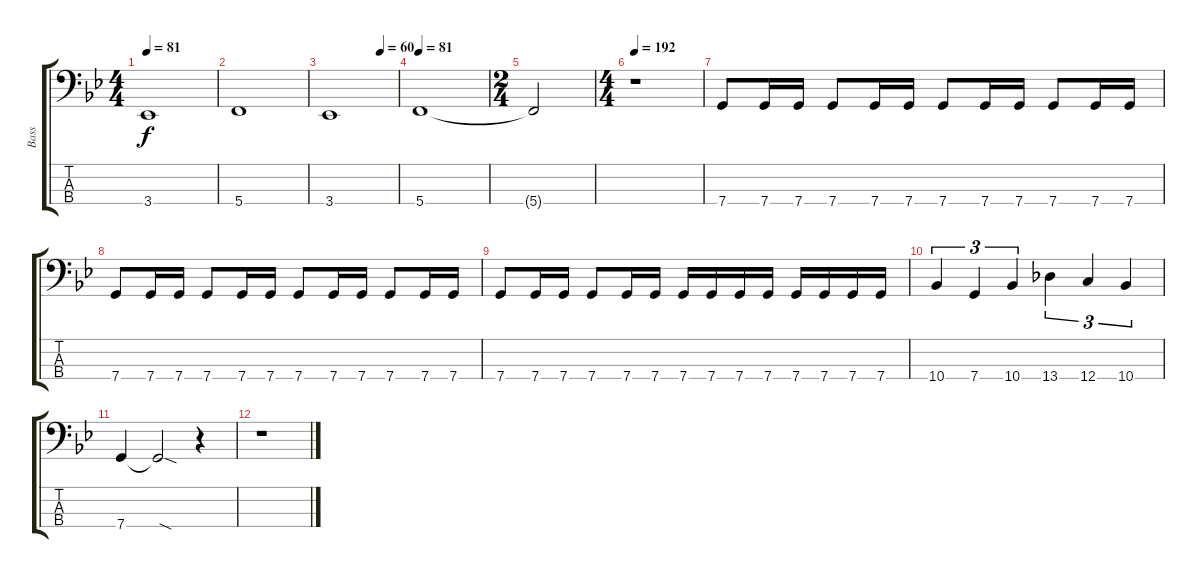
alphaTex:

\track ("Bass" "Bass") {instrument electricbasspick}
\staff {score tabs}
\tuning (F2 C2 G1 C1) {hide}
\ts (4 4)
\tempo 81
\clef f4
\ks gminor
3.4.1{dy f} |
5.4.1 |
\tempo (60 0.75)
3.4.1 |
\tempo 81
5.4.1 |
\ts (2 4)
5.4{t}.2 |
\ts (4 4)
\tempo 192
r.1 |
7.4.8 7.4.16 7.4.16 7.4.8 7.4.16 7.4.16 7.4.8 7.4.16 7.4.16 7.4.8 7.4.16 7.4.16 |
7.4.8 7.4.16 7.4.16 7.4.8 7.4.16 7.4.16 7.4.8 7.4.16 7.4.16 7.4.8 7.4.16 7.4.16 |
7.4.8 7.4.16 7.4.16 7.4.8 7.4.16 7.4.16 7.4.16 7.4.16 7.4.16 7.4.16 7.4.16 7.4.16 7.4.16 7.4.16 |
10.4.4{tu (3 2)} 7.4.4{tu (3 2)} 10.4.4{tu (3 2)} 13.4.4{tu (3 2)} 12.4.4{tu (3 2)} 10.4.4{tu (3 2)} |
7.4.4 7.4{sod t}.2 r.4 |
r.1
